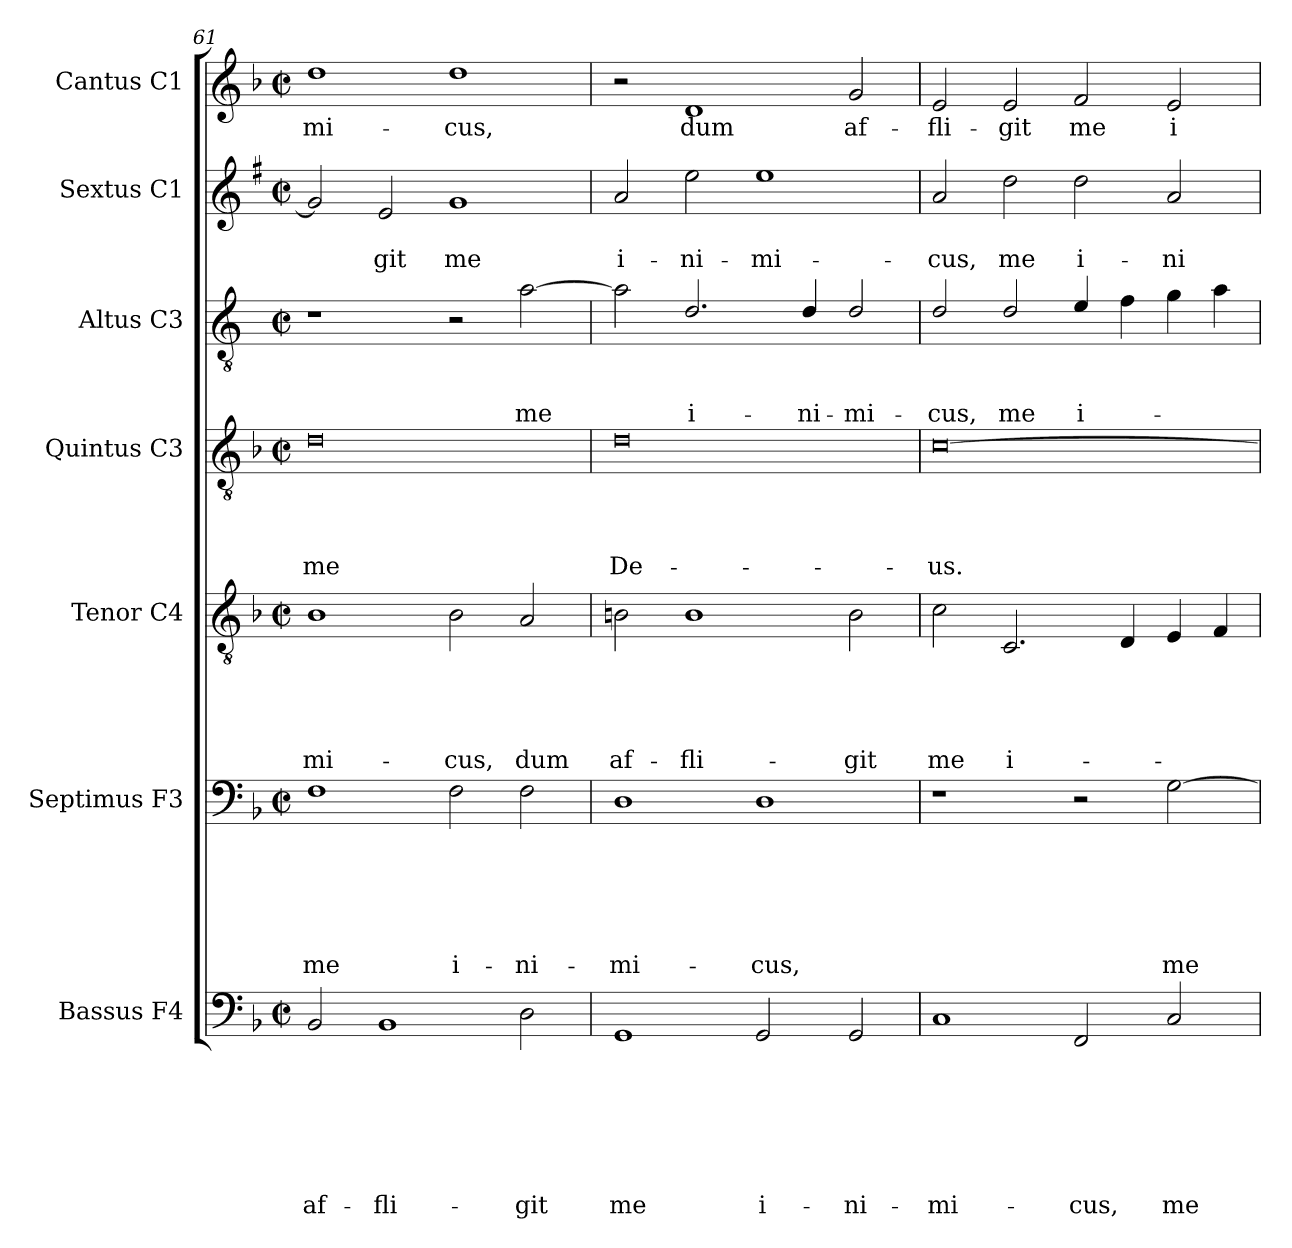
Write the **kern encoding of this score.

**kern	**text	**text	**text	**text	**text	**text	**text	**kern	**text	**text	**text	**text	**text	**text	**kern	**text	**text	**text	**text	**text	**kern	**text	**text	**text	**text	**kern	**text	**text	**text	**kern	**text	**text	**kern	**text
*part7	*part7	*part7	*part7	*part7	*part7	*part7	*part7	*part6	*part6	*part6	*part6	*part6	*part6	*part6	*part5	*part5	*part5	*part5	*part5	*part5	*part4	*part4	*part4	*part4	*part4	*part3	*part3	*part3	*part3	*part2	*part2	*part2	*part1	*part1
*staff7	*staff7	*staff7	*staff7	*staff7	*staff7	*staff7	*staff7	*staff6	*staff6	*staff6	*staff6	*staff6	*staff6	*staff6	*staff5	*staff5	*staff5	*staff5	*staff5	*staff5	*staff4	*staff4	*staff4	*staff4	*staff4	*staff3	*staff3	*staff3	*staff3	*staff2	*staff2	*staff2	*staff1	*staff1
*I"Bassus F4	*	*	*	*	*	*	*	*I"Septimus F3	*	*	*	*	*	*	*I"Tenor C4	*	*	*	*	*	*I"Quintus C3	*	*	*	*	*I"Altus C3	*	*	*	*I"Sextus C1	*	*	*I"Cantus C1	*
*I'B	*	*	*	*	*	*	*	*	*	*	*	*	*	*	*	*	*	*	*	*	*	*	*	*	*	*	*	*	*	*	*	*	*I'C	*
*clefF4	*	*	*	*	*	*	*	*clefF4	*	*	*	*	*	*	*clefGv2	*	*	*	*	*	*clefGv2	*	*	*	*	*clefGv2	*	*	*	*clefG2	*	*	*clefG2	*
*	*	*	*	*	*	*	*	*	*	*	*	*	*	*	*	*	*	*	*	*	*	*	*	*	*	*ITrd4c7	*	*	*	*ITrd1c2	*	*	*	*
*k[b-]	*	*	*	*	*	*	*	*k[b-]	*	*	*	*	*	*	*k[b-]	*	*	*	*	*	*k[b-]	*	*	*	*	*k[b-]	*	*	*	*k[b-]	*	*	*k[b-]	*
*F:	*	*	*	*	*	*	*	*F:	*	*	*	*	*	*	*F:	*	*	*	*	*	*F:	*	*	*	*	*F:	*	*	*	*F:	*	*	*F:	*
*M2/2	*	*	*	*	*	*	*	*M2/2	*	*	*	*	*	*	*M2/2	*	*	*	*	*	*M2/2	*	*	*	*	*M2/2	*	*	*	*M2/2	*	*	*M2/2	*
*met(c|)	*	*	*	*	*	*	*	*met(c|)	*	*	*	*	*	*	*met(c|)	*	*	*	*	*	*met(c|)	*	*	*	*	*met(c|)	*	*	*	*met(c|)	*	*	*met(c|)	*
=61	=61	=61	=61	=61	=61	=61	=61	=61	=61	=61	=61	=61	=61	=61	=61	=61	=61	=61	=61	=61	=61	=61	=61	=61	=61	=61	=61	=61	=61	=61	=61	=61	=61	=61
!	!	!	!	!	!	!	!LO:LY:b	!	!	!	!	!	!	!LO:LY:b	!	!	!	!	!	!LO:LY:b	!	!	!	!	!LO:LY:b	!	!	!	!	!	!	!	!	!LO:LY:b
2BB-/	.	.	.	.	.	.	af-	1F	.	.	.	.	.	me	1B-	.	.	.	.	-mi-	0d	.	.	.	me	1r	.	.	.	2f/]	.	.	1dd	-mi-
!	!	!	!	!	!	!	!LO:LY:b	!	!	!	!	!	!	!	!	!	!	!	!	!	!	!	!	!	!	!	!	!	!	!	!	!LO:LY:b	!	!
1BB-	.	.	.	.	.	.	-fli-	.	.	.	.	.	.	.	.	.	.	.	.	.	.	.	.	.	.	.	.	.	.	2d/	.	-git	.	.
!	!	!	!	!	!	!	!	!	!	!	!	!	!	!LO:LY:b	!	!	!	!	!	!LO:LY:b	!	!	!	!	!	!	!	!	!	!	!	!LO:LY:b	!	!LO:LY:b
.	.	.	.	.	.	.	.	2F\	.	.	.	.	.	i-	2B-\	.	.	.	.	-cus,	.	.	.	.	.	2r	.	.	.	1f	.	me	1dd	-cus,
!	!	!	!	!	!	!	!LO:LY:b	!	!	!	!	!	!	!LO:LY:b	!	!	!	!	!	!LO:LY:b	!	!	!	!	!	!	!	!	!LO:LY:b	!	!	!	!	!
2D\	.	.	.	.	.	.	-git	2F\	.	.	.	.	.	-ni-	2A/	.	.	.	.	dum	.	.	.	.	.	[2d\	.	.	me	.	.	.	.	.
=62	=62	=62	=62	=62	=62	=62	=62	=62	=62	=62	=62	=62	=62	=62	=62	=62	=62	=62	=62	=62	=62	=62	=62	=62	=62	=62	=62	=62	=62	=62	=62	=62	=62	=62
!	!	!	!	!	!	!	!LO:LY:b	!	!	!	!	!	!	!LO:LY:b	!	!	!	!	!	!LO:LY:b	!	!	!	!	!LO:LY:b	!	!	!	!	!	!	!LO:LY:b	!	!
1GG	.	.	.	.	.	.	me	1D	.	.	.	.	.	-mi-	2Bn\	.	.	.	.	af-	0d	.	.	.	De-	2d\]	.	.	.	2g/	.	i-	2r	.
!	!	!	!	!	!	!	!	!	!	!	!	!	!	!	!	!	!	!	!	!LO:LY:b	!	!	!	!	!	!	!	!	!LO:LY:b	!	!	!LO:LY:b	!	!LO:LY:b
.	.	.	.	.	.	.	.	.	.	.	.	.	.	.	1B	.	.	.	.	-fli-	.	.	.	.	.	2.G/	.	.	i-	2dd\	.	-ni-	1d	dum
!	!	!	!	!	!	!	!LO:LY:b	!	!	!	!	!	!	!LO:LY:b	!	!	!	!	!	!	!	!	!	!	!	!	!	!	!	!	!	!LO:LY:b	!	!
2GG/	.	.	.	.	.	.	i-	1D	.	.	.	.	.	-cus,	.	.	.	.	.	.	.	.	.	.	.	.	.	.	.	1dd	.	-mi-	.	.
!	!	!	!	!	!	!	!	!	!	!	!	!	!	!	!	!	!	!	!	!	!	!	!	!	!	!	!	!	!LO:LY:b	!	!	!	!	!
.	.	.	.	.	.	.	.	.	.	.	.	.	.	.	.	.	.	.	.	.	.	.	.	.	.	4G/	.	.	-ni-	.	.	.	.	.
!	!	!	!	!	!	!	!LO:LY:b	!	!	!	!	!	!	!	!	!	!	!	!	!LO:LY:b	!	!	!	!	!	!	!	!	!LO:LY:b	!	!	!	!	!LO:LY:b
2GG/	.	.	.	.	.	.	-ni-	.	.	.	.	.	.	.	2B\	.	.	.	.	-git	.	.	.	.	.	2G/	.	.	-mi-	.	.	.	2g/	af-
=63	=63	=63	=63	=63	=63	=63	=63	=63	=63	=63	=63	=63	=63	=63	=63	=63	=63	=63	=63	=63	=63	=63	=63	=63	=63	=63	=63	=63	=63	=63	=63	=63	=63	=63
!	!	!	!	!	!	!	!LO:LY:b	!	!	!	!	!	!	!	!	!	!	!	!	!LO:LY:b	!	!	!	!	!LO:LY:b	!	!	!	!LO:LY:b	!	!	!LO:LY:b	!	!LO:LY:b
1C	.	.	.	.	.	.	-mi-	1r	.	.	.	.	.	.	2c\	.	.	.	.	me	[0c	.	.	.	-us.	2G/	.	.	-cus,	2g/	.	-cus,	2e/	-fli-
!	!	!	!	!	!	!	!	!	!	!	!	!	!	!	!	!	!	!	!	!LO:LY:b	!	!	!	!	!	!	!	!	!LO:LY:b	!	!	!LO:LY:b	!	!LO:LY:b
.	.	.	.	.	.	.	.	.	.	.	.	.	.	.	2.C/	.	.	.	.	i-	.	.	.	.	.	2G/	.	.	me	2cc\	.	me	2e/	-git
!	!	!	!	!	!	!	!LO:LY:b	!	!	!	!	!	!	!	!	!	!	!	!	!	!	!	!	!	!	!	!	!	!LO:LY:b	!	!	!LO:LY:b	!	!LO:LY:b
2FF/	.	.	.	.	.	.	-cus,	2r	.	.	.	.	.	.	.	.	.	.	.	.	.	.	.	.	.	4A/	.	.	i-	2cc\	.	i-	2f/	me
.	.	.	.	.	.	.	.	.	.	.	.	.	.	.	4D/	.	.	.	.	.	.	.	.	.	.	4B-\	.	.	.	.	.	.	.	.
!	!	!	!	!	!	!	!LO:LY:b	!	!	!	!	!	!	!LO:LY:b	!	!	!	!	!	!	!	!	!	!	!	!	!	!	!	!	!	!LO:LY:b	!	!LO:LY:b
2C/	.	.	.	.	.	.	me	[2G\	.	.	.	.	.	me	4E/	.	.	.	.	.	.	.	.	.	.	4c\	.	.	.	2g/	.	-ni-	2e/	i-
.	.	.	.	.	.	.	.	.	.	.	.	.	.	.	4F/	.	.	.	.	.	.	.	.	.	.	4d\	.	.	.	.	.	.	.	.
=	=	=	=	=	=	=	=	=	=	=	=	=	=	=	=	=	=	=	=	=	=	=	=	=	=	=	=	=	=	=	=	=	=	=
*-	*-	*-	*-	*-	*-	*-	*-	*-	*-	*-	*-	*-	*-	*-	*-	*-	*-	*-	*-	*-	*-	*-	*-	*-	*-	*-	*-	*-	*-	*-	*-	*-	*-	*-
